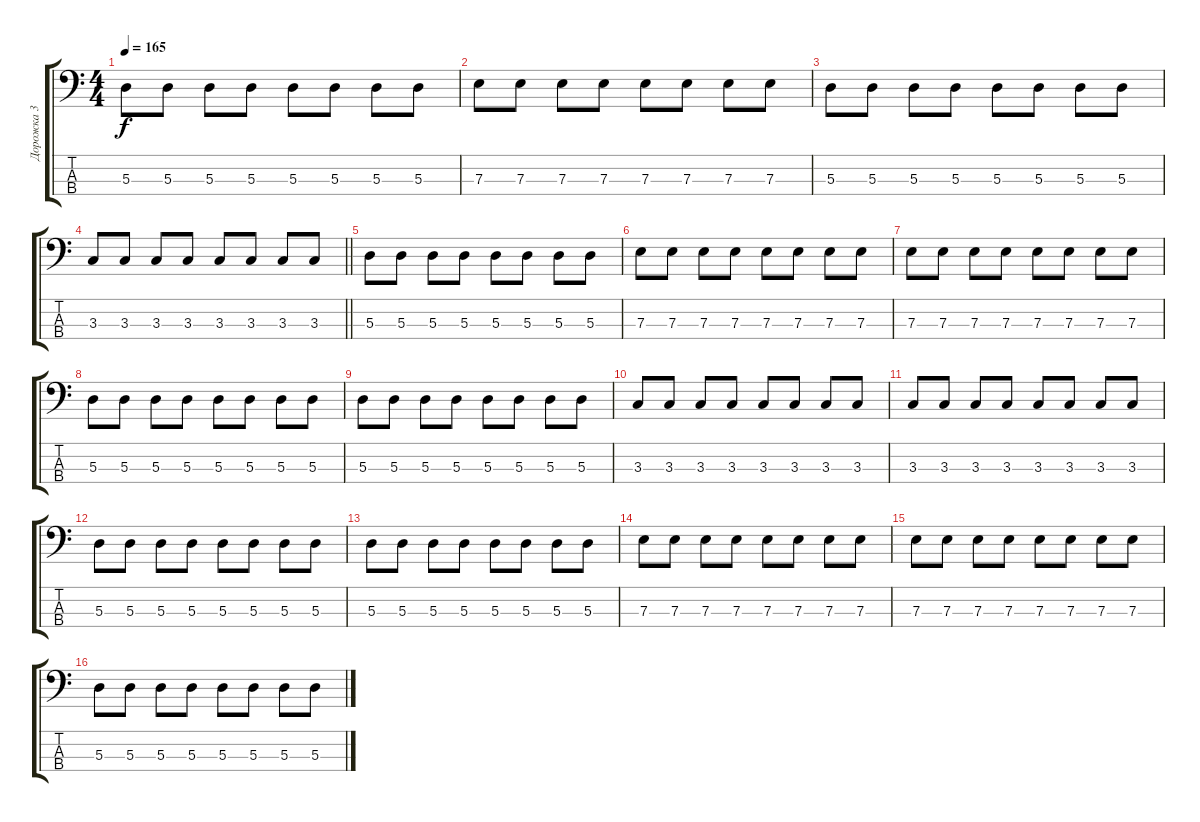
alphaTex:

\track ("Дорожка 3" "Дорожка 3") {instrument electricbasspick}
\staff {score tabs}
\tuning (G2 D2 A1 E1) {hide}
\ts (4 4)
\tempo 165
\clef f4
\ks c
5.3.8{dy f} 5.3.8 5.3.8 5.3.8 5.3.8 5.3.8 5.3.8 5.3.8 |
7.3.8 7.3.8 7.3.8 7.3.8 7.3.8 7.3.8 7.3.8 7.3.8 |
5.3.8 5.3.8 5.3.8 5.3.8 5.3.8 5.3.8 5.3.8 5.3.8 |
\barLineRight lightlight
3.3.8 3.3.8 3.3.8 3.3.8 3.3.8 3.3.8 3.3.8 3.3.8 |
5.3.8 5.3.8 5.3.8 5.3.8 5.3.8 5.3.8 5.3.8 5.3.8 |
7.3.8 7.3.8 7.3.8 7.3.8 7.3.8 7.3.8 7.3.8 7.3.8 |
7.3.8 7.3.8 7.3.8 7.3.8 7.3.8 7.3.8 7.3.8 7.3.8 |
5.3.8 5.3.8 5.3.8 5.3.8 5.3.8 5.3.8 5.3.8 5.3.8 |
5.3.8 5.3.8 5.3.8 5.3.8 5.3.8 5.3.8 5.3.8 5.3.8 |
3.3.8 3.3.8 3.3.8 3.3.8 3.3.8 3.3.8 3.3.8 3.3.8 |
3.3.8 3.3.8 3.3.8 3.3.8 3.3.8 3.3.8 3.3.8 3.3.8 |
5.3.8 5.3.8 5.3.8 5.3.8 5.3.8 5.3.8 5.3.8 5.3.8 |
5.3.8 5.3.8 5.3.8 5.3.8 5.3.8 5.3.8 5.3.8 5.3.8 |
7.3.8 7.3.8 7.3.8 7.3.8 7.3.8 7.3.8 7.3.8 7.3.8 |
7.3.8 7.3.8 7.3.8 7.3.8 7.3.8 7.3.8 7.3.8 7.3.8 |
5.3.8 5.3.8 5.3.8 5.3.8 5.3.8 5.3.8 5.3.8 5.3.8
